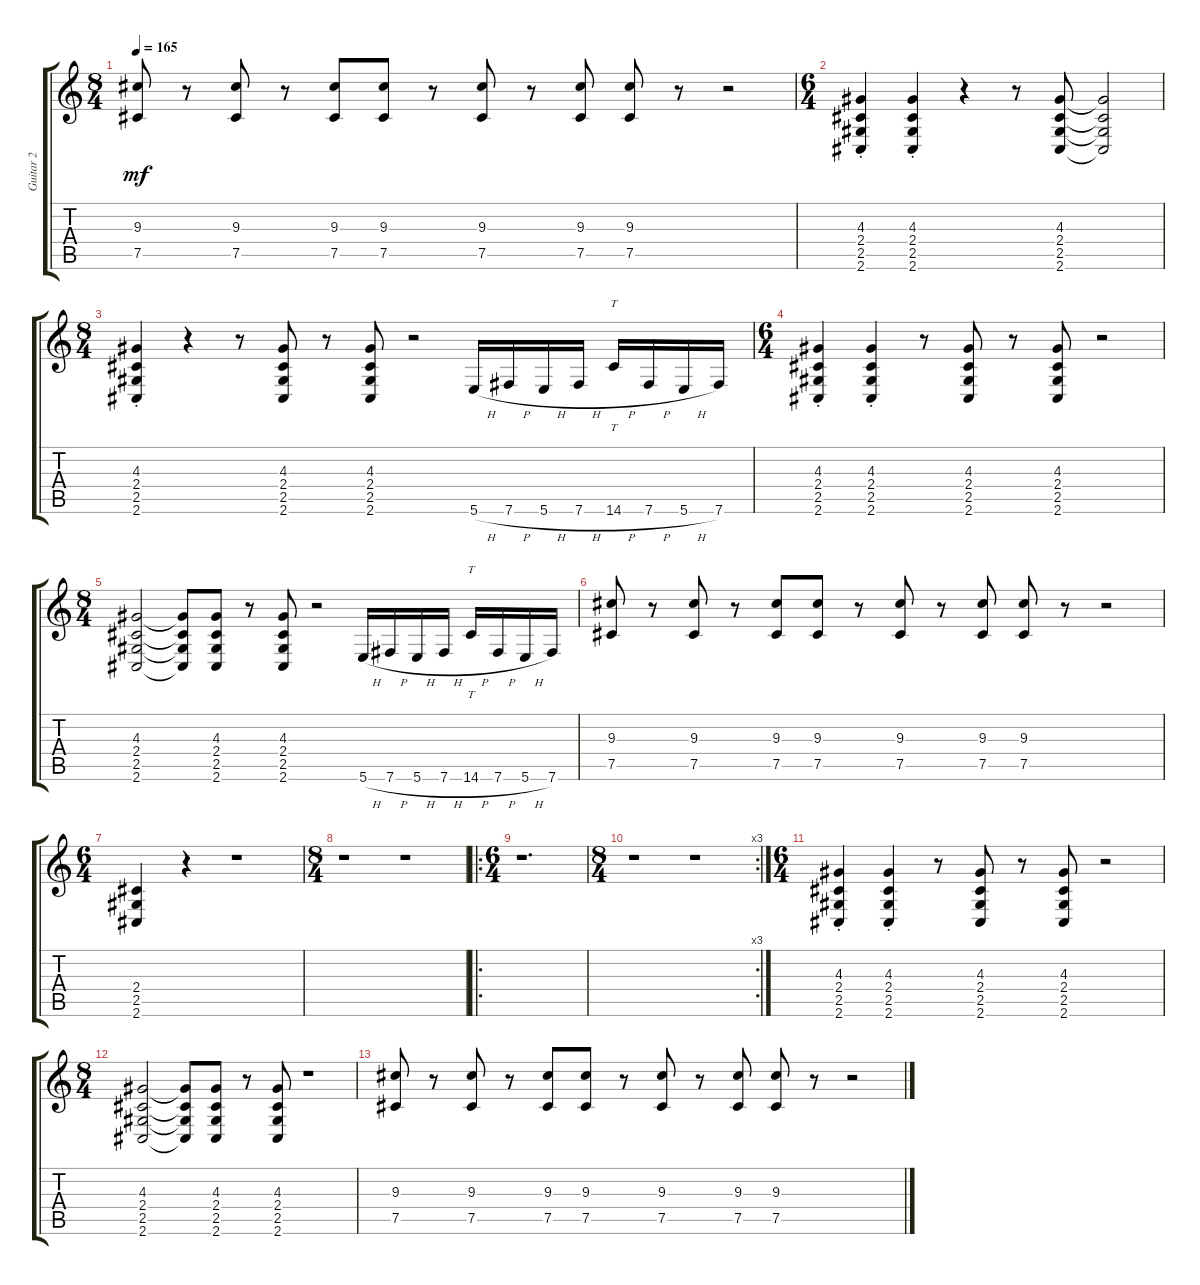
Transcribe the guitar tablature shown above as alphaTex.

\track ("Guitar 2" "Guitar 2") {instrument distortionguitar}
\staff {score tabs}
\tuning (Db4 Ab3 E3 B2 Gb2 B1) {hide}
\ts (8 4)
\tempo 165
\clef g2
\ks c
(9.3 7.5).8{dy mf} r.8 (9.3 7.5).8 r.8 (9.3 7.5).8 (9.3 7.5).8 r.8 (9.3 7.5).8 r.8 (9.3 7.5).8 (9.3 7.5).8 r.8 r.2 |
\ts (6 4)
(4.3{st} 2.4{st} 2.5{st} 2.6{st}).4 (4.3{st} 2.4{st} 2.5{st} 2.6{st}).4 r.4 r.8 (4.3 2.4 2.5 2.6).8 (4.3{t} 2.4{t} 2.5{t} 2.6{t}).2 |
\ts (8 4)
(4.3{st} 2.4{st} 2.5{st} 2.6{st}).4 r.4 r.8 (4.3 2.4 2.5 2.6).8 r.8 (4.3 2.4 2.5 2.6).8 r.2 5.6{h}.16 7.6{h}.16 5.6{h}.16 7.6{h}.16 14.6{h}.16{tt} 7.6{h}.16 5.6{h}.16 7.6.16 |
\ts (6 4)
(4.3{st} 2.4{st} 2.5{st} 2.6{st}).4 (4.3{st} 2.4{st} 2.5{st} 2.6{st}).4 r.8 (4.3 2.4 2.5 2.6).8 r.8 (4.3 2.4 2.5 2.6).8 r.2 |
\ts (8 4)
(4.3 2.4 2.5 2.6).2 (4.3{t} 2.4{t} 2.5{t} 2.6{t}).8 (4.3 2.4 2.5 2.6).8 r.8 (4.3 2.4 2.5 2.6).8 r.2 5.6{h}.16 7.6{h}.16 5.6{h}.16 7.6{h}.16 14.6{h}.16{tt} 7.6{h}.16 5.6{h}.16 7.6.16 |
(9.3 7.5).8 r.8 (9.3 7.5).8 r.8 (9.3 7.5).8 (9.3 7.5).8 r.8 (9.3 7.5).8 r.8 (9.3 7.5).8 (9.3 7.5).8 r.8 r.2 |
\ts (6 4)
(2.4 2.5 2.6).4 r.4 r.1 |
\ts (8 4)
r.1 r.1 |
\ro
\ts (6 4)
r.1{d} |
\rc 3
\ts (8 4)
r.1 r.1 |
\ts (6 4)
(4.3{st} 2.4{st} 2.5{st} 2.6{st}).4 (4.3{st} 2.4{st} 2.5{st} 2.6{st}).4 r.8 (4.3 2.4 2.5 2.6).8 r.8 (4.3 2.4 2.5 2.6).8 r.2 |
\ts (8 4)
(4.3 2.4 2.5 2.6).2 (4.3{t} 2.4{t} 2.5{t} 2.6{t}).8 (4.3 2.4 2.5 2.6).8 r.8 (4.3 2.4 2.5 2.6).8 r.1 |
(9.3 7.5).8 r.8 (9.3 7.5).8 r.8 (9.3 7.5).8 (9.3 7.5).8 r.8 (9.3 7.5).8 r.8 (9.3 7.5).8 (9.3 7.5).8 r.8 r.2
